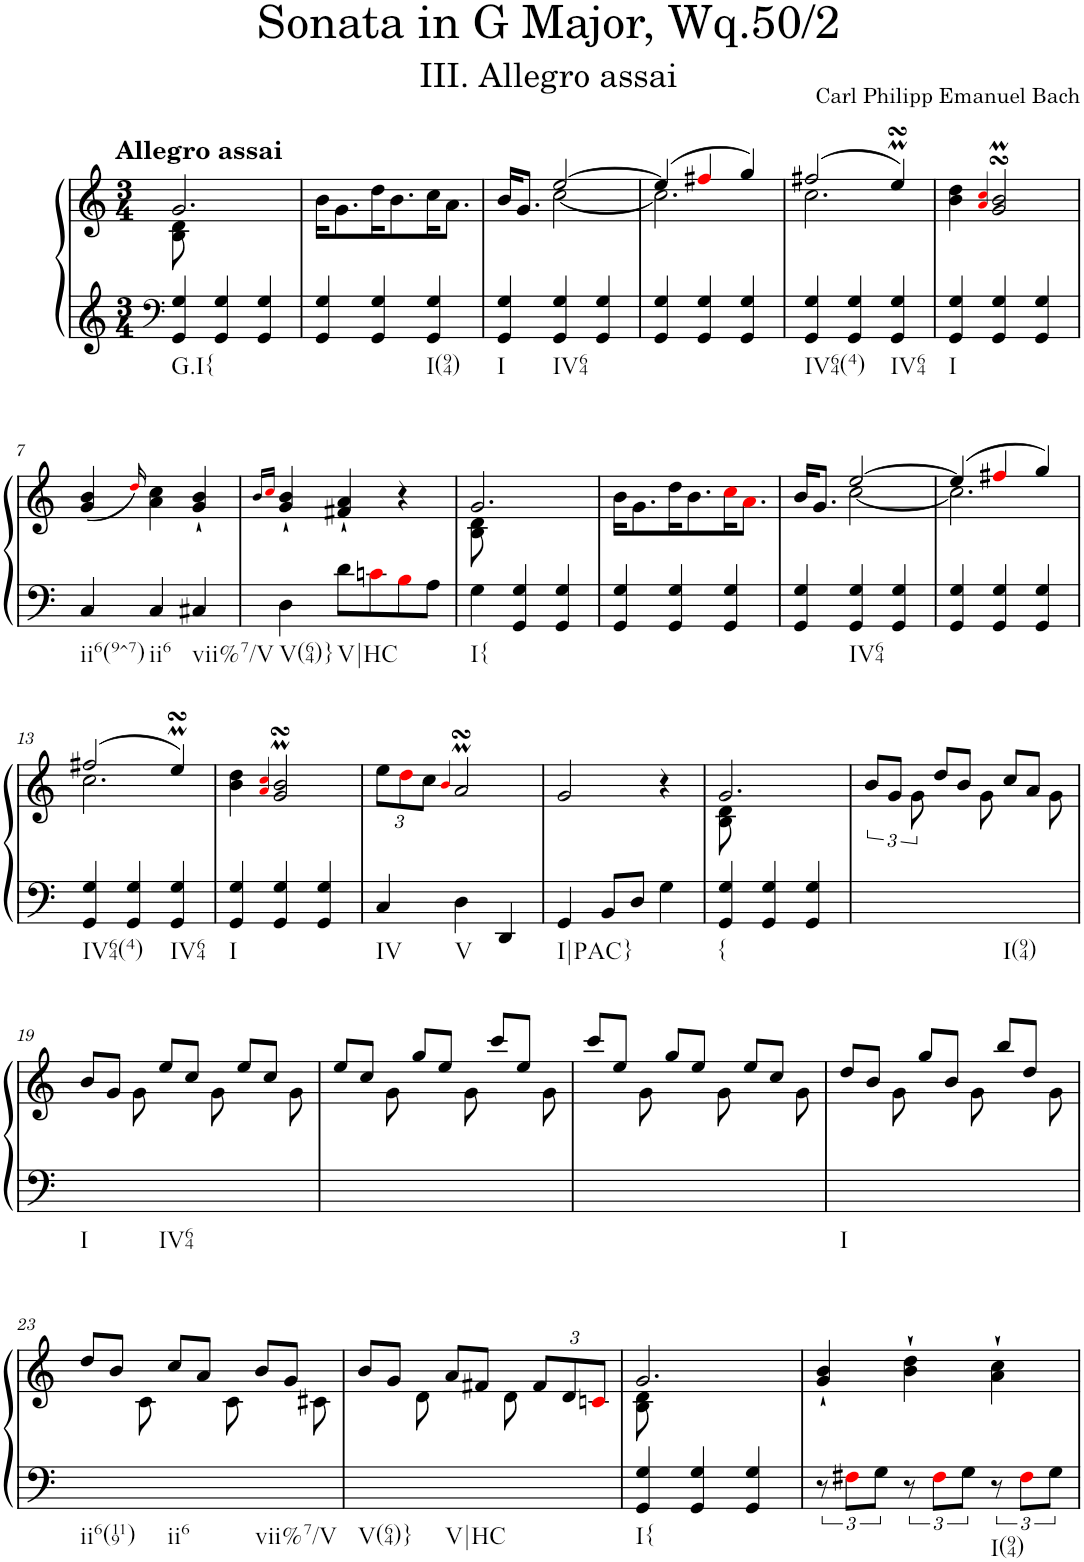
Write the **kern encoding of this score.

**kern	**kern
*part1	*part1
*staff2	*staff1
*I"Harpsichord	*
*I'Hch.	*
*clefF4	*clefG2
*k[]	*k[]
*M3/4	*M3/4
=1	=1
*	*^
!	!LO:TX:a:B:t=Allegro assai	!
!LO:TX:b:t=G.I{	!	!
4GG/ 4G/	2.g/	8B\ 8d\
.	.	2ryy
4GG/ 4G/	.	.
4GG/ 4G/	.	.
.	.	8ryy
*	*v	*v
=2	=2
4GG/ 4G/	16b\KL
.	8.g\
4GG/ 4G/	16dd\K
.	8.b\
!LO:TX:b:t=I(94)	!
4GG/ 4G/	16cc\K
.	8.a\J
=3	=3
*	*^
!LO:TX:b:t=I	!	!
4GG/ 4G/	16b/KL	4ryy
.	8.g/J	.
!LO:TX:b:t=IV64	!	!
4GG/ 4G/	[2ee/	[2cc\
4GG/ 4G/	.	.
=4	=4	=4
4GG/ 4G/	(>4ee/]	2.cc\]
4GG/ 4G/	4ff#Xi/	.
4GG/ 4G/	4gg/)	.
=5	=5	=5
!LO:TX:b:t=IV64(4)	!	!
4GG/ 4G/	(>2ff#X/	2.cc\
4GG/ 4G/	.	.
!LO:TX:b:t=IV64	!	!
4GG/ 4G/	4eesSsSm/)	.
*	*v	*v
=6	=6
!LO:TX:b:t=I	!
4GG/ 4G/	4b\ 4dd\
.	4qai/ 4qcci/
4GG/ 4G/	2g/MsSSS 2b/MsSSS
4GG/ 4G/	.
!!LO:LB:g=z
=7	=7
!LO:TX:b:t=ii6(9^7)	!
4C/	(<4g/ 4b/
.	16qddi/)
!LO:TX:b:t=ii6	!
4C/	4a\ 4cc\
!LO:TX:b:t=vii%7/V	!
4C#X/	4g/` 4b/`
=8	=8
.	16qb/LL
.	16qcci/JJ
!LO:TX:b:t=V(64)}	!
4D\	4g/` 4b/`
!LO:TX:b:t=V|HC	!
8d\L	4f#X/` 4a/`
8cni\	.
8Bi\	4r
8A\J	.
=9	=9
*	*^
!LO:TX:b:t=I{	!	!
4G\	2.g/	8B\ 8d\
.	.	2ryy
4GG/ 4G/	.	.
4GG/ 4G/	.	.
.	.	8ryy
*	*v	*v
=10	=10
4GG/ 4G/	16b\KL
.	8.g\
4GG/ 4G/	16dd\K
.	8.b\
4GG/ 4G/	16cci\K
.	8.ai\J
=11	=11
*	*^
4GG/ 4G/	16b/KL	4ryy
.	8.g/J	.
!LO:TX:b:t=IV64	!	!
4GG/ 4G/	[2ee/	[2cc\
4GG/ 4G/	.	.
=12	=12	=12
4GG/ 4G/	(>4ee/]	2.cc\]
4GG/ 4G/	4ff#Xi/	.
4GG/ 4G/	4gg/)	.
!!LO:LB:g=z	!!
=13	=13	=13
!LO:TX:b:t=IV64(4)	!	!
4GG/ 4G/	(>2ff#X/	2.cc\
4GG/ 4G/	.	.
!LO:TX:b:t=IV64	!	!
4GG/ 4G/	4eemsSsS/)	.
*	*v	*v
=14	=14
!LO:TX:b:t=I	!
4GG/ 4G/	4b\ 4dd\
.	4qai/ 4qcci/
4GG/ 4G/	2g/MsSSS 2b/MsSSS
4GG/ 4G/	.
=15	=15
*	*Xbrackettup
!LO:TX:b:t=IV	!
4C/	12ee\L
.	12ddi\
.	12cc\J
.	4qbi/
!LO:TX:b:t=V	!
4D\	2aMsSSS/
4DD/	.
=16	=16
!LO:TX:b:t=I|PAC}	!
4GG/	2g/
8BB/L	.
8D/J	.
4G\	4r
=17	=17
*	*^
!LO:TX:b:t={	!	!
4GG/ 4G/	2.g/	8B\ 8d\
.	.	2ryy
4GG/ 4G/	.	.
4GG/ 4G/	.	.
.	.	8ryy
*	*v	*v
=18	=18
*	*brackettup
*	*^
!LO:TX:b:t=I(94)	!	!
*	*v	*v
2.ryy	12b/L
.	12g/J
.	12g\
*	*Xtuplet
.	12dd/L
.	12b/J
.	12g\
.	12cc/L
.	12a/J
.	12g\
!!LO:LB:g=z
=19	=19
!LO:TX:b:t=I	!
!LO:TX:b:t=IV64	!
2.ryy	12b/L
.	12g/J
.	12g\
.	12ee/L
.	12cc/J
.	12g\
.	12ee/L
.	12cc/J
.	12g\
=20	=20
2.ryy	12ee/L
.	12cc/J
.	12g\
.	12gg/L
.	12ee/J
.	12g\
.	12ccc/L
.	12ee/J
.	12g\
=21	=21
2.ryy	12ccc/L
.	12ee/J
.	12g\
.	12gg/L
.	12ee/J
.	12g\
.	12ee/L
.	12cc/J
.	12g\
=22	=22
!LO:TX:b:t=I	!
2.ryy	12dd/L
.	12b/J
.	12g\
.	12gg/L
.	12b/J
.	12g\
.	12bb/L
.	12dd/J
.	12g\
!!LO:LB:g=z
=23	=23
!LO:TX:b:t=ii6(119)	!
!LO:TX:b:t=ii6	!
!LO:TX:b:t=vii%7/V	!
2.ryy	12dd/L
.	12b/J
.	12c\
.	12cc/L
.	12a/J
.	12c\
.	12b/L
.	12g/J
.	12c#X\
=24	=24
!LO:TX:b:t=V(64)}	!
!LO:TX:b:t=V|HC	!
2.ryy	12b/L
.	12g/J
.	12d\
.	12a/L
.	12f#X/J
.	12d\
*	*tuplet
*	*Xbrackettup
.	12f#/L
.	12d/
.	12cni/J
=25	=25
*	*^
!LO:TX:b:t=I{	!	!
4GG/ 4G/	2.g/	8B\ 8d\
.	.	2ryy
4GG/ 4G/	.	.
4GG/ 4G/	.	.
.	.	8ryy
*	*v	*v
=26	=26
12r	4g/` 4b/`
12F#Xi\L	.
12G\J	.
12r	4b\` 4dd\`
12F#i\L	.
12G\J	.
!LO:TX:b:t=I(94)	!
12r	4a\` 4cc\`
12F#i\L	.
12G\J	.
=	=
*-	*-
